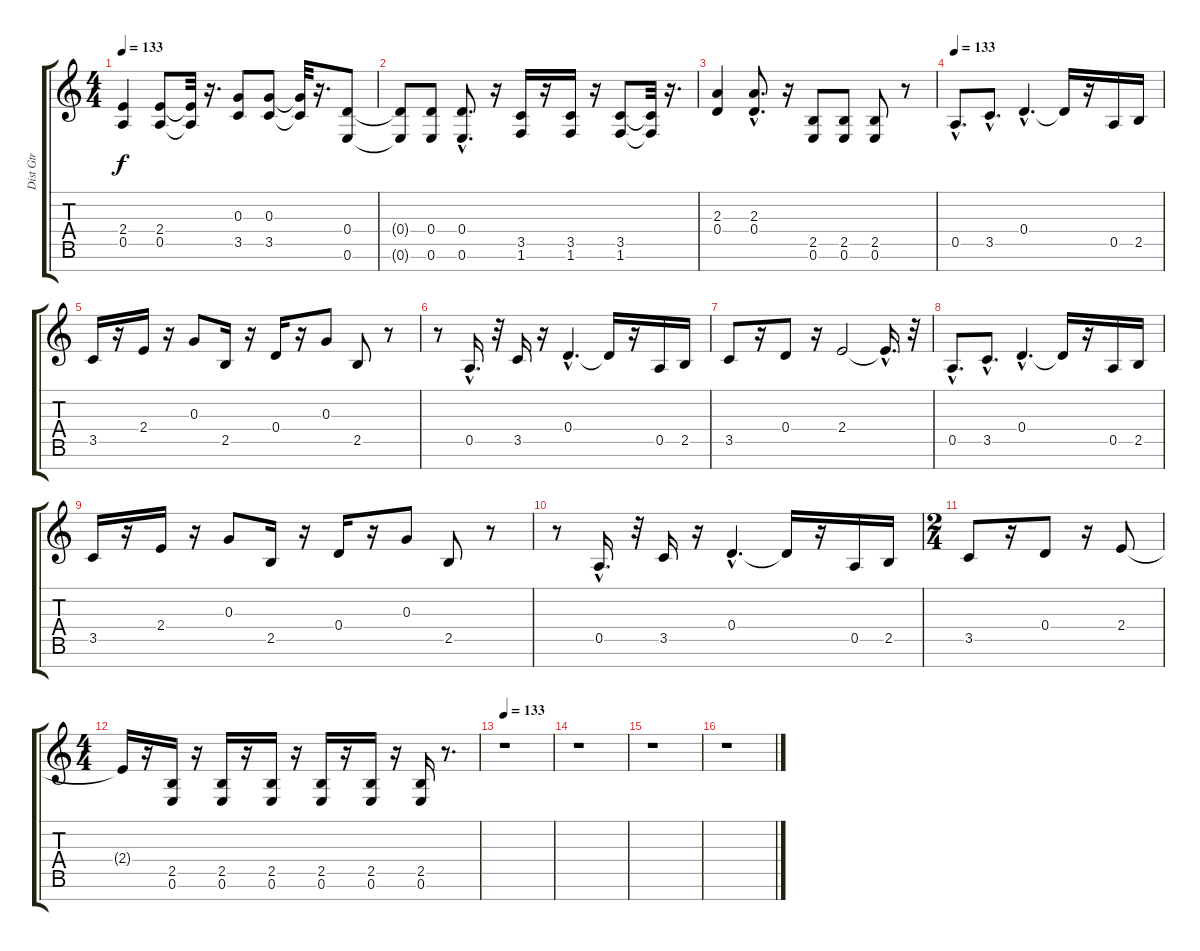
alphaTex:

\track ("Dist Gtr" "Dist Gtr") {instrument distortionguitar}
\staff {score tabs}
\tuning (E4 B3 G3 D3 A2 E2 B1) {hide}
\ts (4 4)
\tempo 133
\clef g2
\ks c
(2.4 0.5).4{dy f} (2.4 0.5).8 (2.4{t} 0.5{t}).32 r.16{d} (0.3 3.5).8 (0.3 3.5).8 (0.3{t} 3.5{t}).32 r.16{d} (0.4 0.6).8 |
(0.4{t} 0.6{t}).8 (0.4 0.6).8 (0.4{hac} 0.6{hac}).8{d} r.16 (3.5 1.6).16 r.16 (3.5 1.6).16 r.16 (3.5 1.6).8 (3.5{t} 1.6{t}).32 r.16{d} |
(2.3 0.4).4 (2.3{hac} 0.4{hac}).8{d} r.16 (2.5 0.6).8 (2.5 0.6).8 (2.5 0.6).8 r.8 |
\tempo 133
0.5{hac}.8{d} 3.5{hac}.8{d} 0.4{hac}.4{d} 0.4{t}.16 r.16 0.5.16 2.5.16 |
3.5.16 r.16 2.4.16 r.16 0.3.8 2.5.16 r.16 0.4.16 r.16 0.3.8 2.5.8 r.8 |
r.8 0.5{hac}.16{d} r.32 3.5.16 r.16 0.4{hac}.4{d} 0.4{t}.16 r.16 0.5.16 2.5.16 |
3.5.8 r.16 0.4.8 r.16 2.4.2 2.4{hac t}.16{d} r.32 |
0.5{hac}.8{d} 3.5{hac}.8{d} 0.4{hac}.4{d} 0.4{t}.16 r.16 0.5.16 2.5.16 |
3.5.16 r.16 2.4.16 r.16 0.3.8 2.5.16 r.16 0.4.16 r.16 0.3.8 2.5.8 r.8 |
r.8 0.5{hac}.16{d} r.32 3.5.16 r.16 0.4{hac}.4{d} 0.4{t}.16 r.16 0.5.16 2.5.16 |
\ts (2 4)
3.5.8 r.16 0.4.8 r.16 2.4.8 |
\ts (4 4)
2.4{t}.16 r.16 (2.5 0.6).16 r.16 (2.5 0.6).16 r.16 (2.5 0.6).16 r.16 (2.5 0.6).16 r.16 (2.5 0.6).16 r.16 (2.5 0.6).16 r.8{d} |
\tempo 133
r.1 |
r.1 |
r.1 |
r.1
